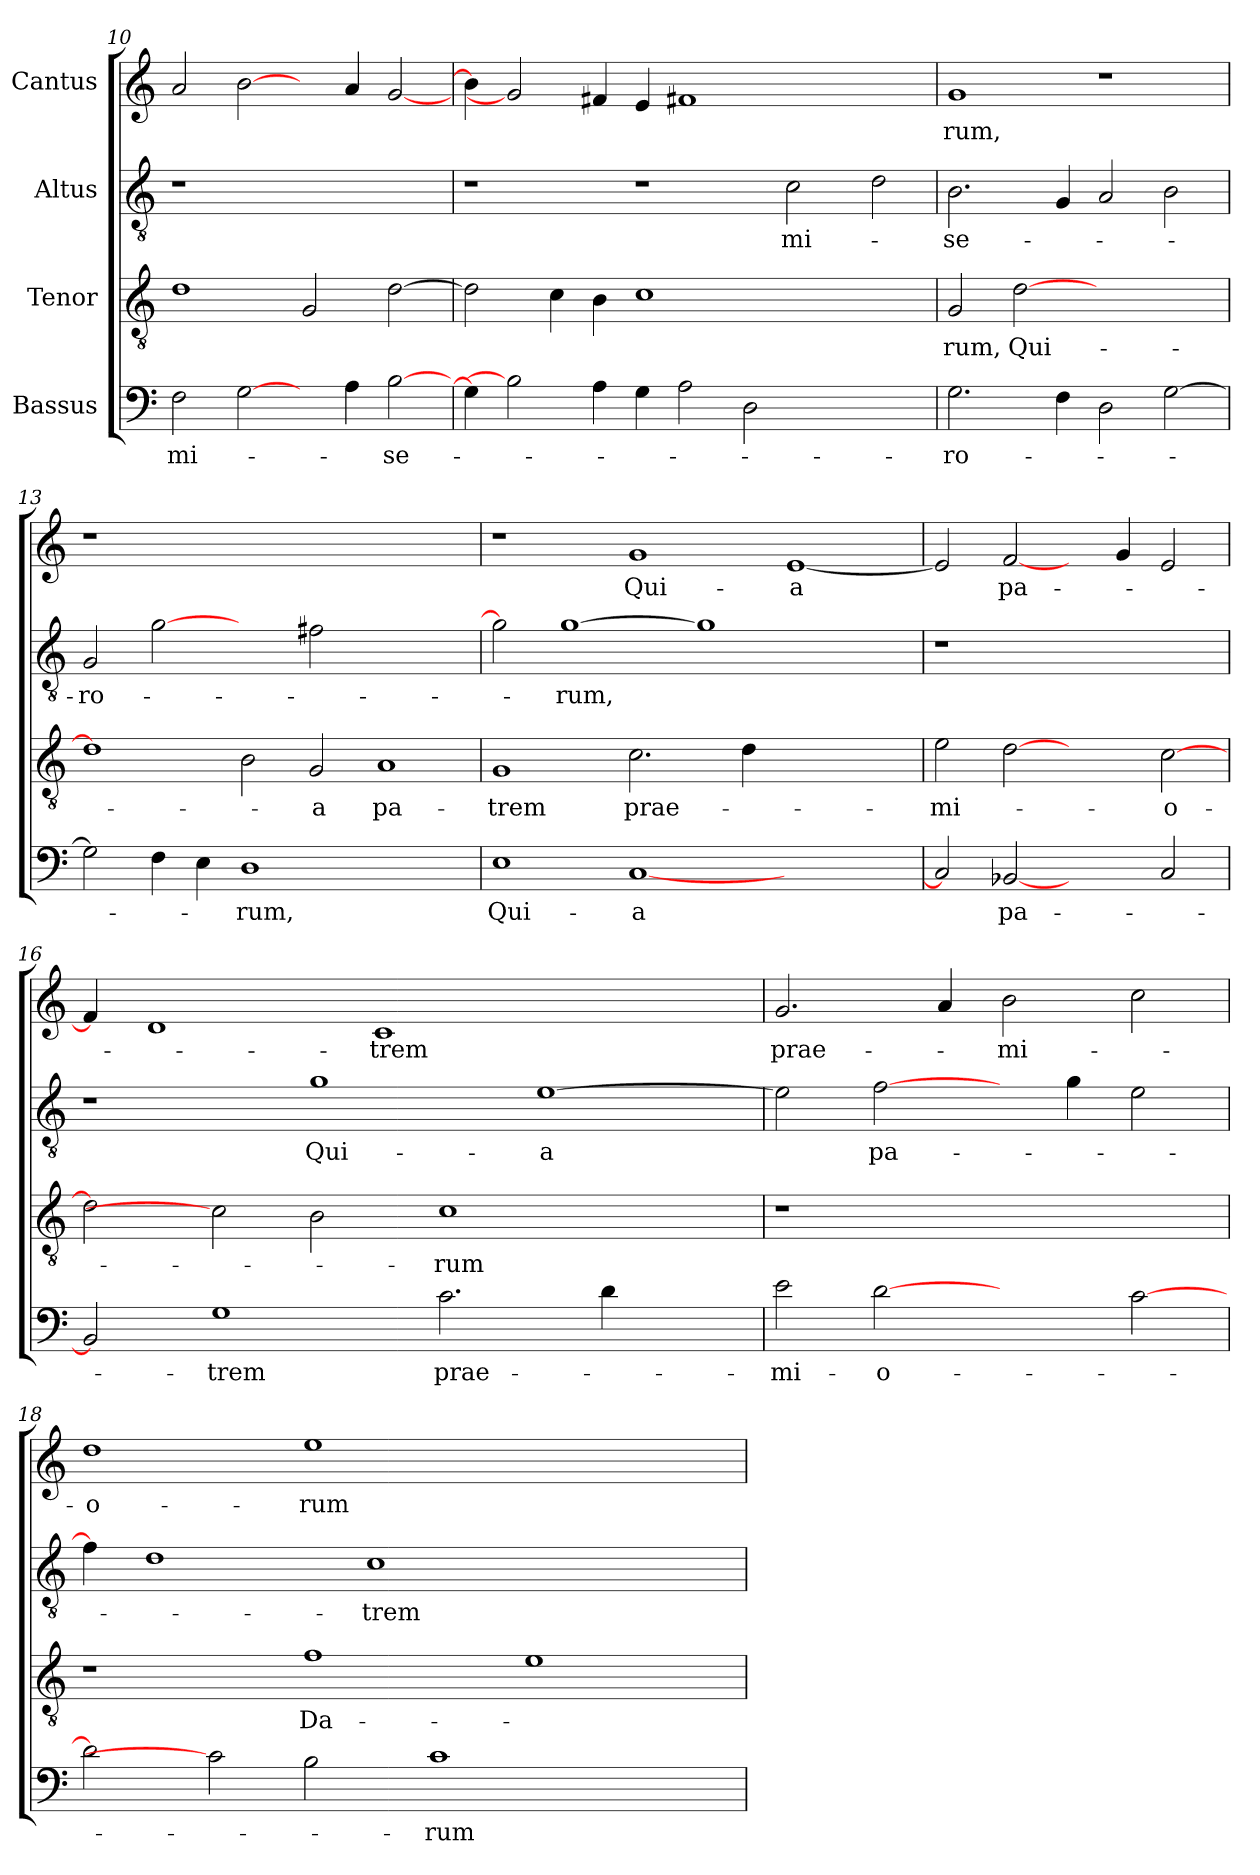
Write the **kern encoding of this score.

**kern	**text	**kern	**text	**kern	**text	**kern	**text
*part4	*part4	*part3	*part3	*part2	*part2	*part1	*part1
*staff4	*staff4	*staff3	*staff3	*staff2	*staff2	*staff1	*staff1
*I"Bassus	*	*I"Tenor	*	*I"Altus	*	*I"Cantus	*
*clefF4	*	*clefGv2	*	*clefGv2	*	*clefG2	*
*k[]	*	*k[]	*	*k[]	*	*k[]	*
*C:	*	*C:	*	*C:	*	*C:	*
=10	=10	=10	=10	=10	=10	=10	=10
!	!LO:LY:i	!	!	!	!	!	!
2F\	mi-	1d\	.	1r	.	2a/	.
[2G\	.	.	.	.	.	[2b\	.
4ryy	.	2G/	.	1ryy	.	4ryy	.
4A\	.	.	.	.	.	4a/	.
!	!LO:LY:i	!	!	!	!	!	!
[2B\	-se-	[2d\	.	.	.	[2g/	.
=11	=11	=11	=11	=11	=11	=11	=11
4G\]	.	2d\]	.	1r	.	4b\]	.
2B\]	.	.	.	.	.	2g/]	.
.	.	4c\	.	.	.	.	.
4A\	.	4B\	.	.	.	4f#X/	.
4G\	.	1c\	.	1r	.	4e/	.
2A\	.	.	.	.	.	1f#X/	.
2D\	.	.	.	.	.	.	.
!	!	!	!	!	!LO:LY:i	!	!
.	.	1ryy	.	2c\	mi-	.	.
2.ryy	.	.	.	.	.	2.ryy	.
.	.	.	.	2d\	.	.	.
=12	=12	=12	=12	=12	=12	=12	=12
!	!LO:LY:i	!	!	!	!LO:LY:i	!	!
2.G\	-ro-	2G/	-rum,	2.B\	-se-	1g/	-rum,
.	.	[2d\	Qui-	.	.	.	.
4F\	.	.	.	4G/	.	.	.
2D\	.	1ryy	.	2A/	.	1r	.
[2G\	.	.	.	2B\	.	.	.
!!LO:LB:g=z
=13	=13	=13	=13	=13	=13	=13	=13
!	!	!	!	!	!LO:LY:i	!	!
2G\]	.	1d\]	.	2G/	-ro-	1r	.
4F\	.	.	.	[2g\	.	.	.
4E\	.	.	.	.	.	.	.
!	!LO:LY:i	!	!	!	!	!	!
1D\	-rum,	2B\	.	2ryy	.	0ryy	.
.	.	2G/	-a	2f#X\	.	.	.
1ryy	.	1A/	pa-	1ryy	.	.	.
=14	=14	=14	=14	=14	=14	=14	=14
!	!LO:LY:i	!	!	!	!	!	!
1E\	Qui-	1G/	-trem	2g\]	.	1r	.
!	!	!	!	!	!LO:LY:i	!	!
.	.	.	.	[1g\	-rum,	.	.
!	!LO:LY:i	!	!	!	!	!	!
[1C/	-a	2.c\	prae-	.	.	1g/	Qui-
.	.	.	.	1g\]	.	.	.
.	.	4d\	.	.	.	.	.
1ryy	.	1ryy	.	.	.	[1e/	-a
.	.	.	.	2ryy	.	.	.
=15	=15	=15	=15	=15	=15	=15	=15
2C/]	.	2e\	-mi-	1r	.	2e/]	.
!	!LO:LY:i	!	!	!	!	!	!
[2BB-X/	pa-	[2d\	.	.	.	[2f/	pa-
2ryy	.	2ryy	.	1ryy	.	4ryy	.
.	.	.	.	.	.	4g/	.
2C/	.	[2c\	-o-	.	.	2e/	.
=16	=16	=16	=16	=16	=16	=16	=16
2BB-/]	.	2d\]	.	1r	.	4f/]	.
.	.	.	.	.	.	1d/	.
!	!LO:LY:i	!	!	!	!	!	!
1G\	-trem	2c\]	.	.	.	.	.
!	!	!	!	!	!LO:LY:i	!	!
.	.	2B\	.	1g\	Qui-	.	.
.	.	.	.	.	.	1c/	-trem
!	!LO:LY:i	!	!	!	!	!	!
2.c\	prae-	1c\	-rum	.	.	.	.
!	!	!	!	!	!LO:LY:i	!	!
.	.	.	.	[1e\	-a	.	.
4d\	.	.	.	.	.	2.ryy	.
2ryy	.	2ryy	.	.	.	.	.
=17	=17	=17	=17	=17	=17	=17	=17
!	!LO:LY:i	!	!	!	!	!	!
2e\	-mi-	1r	.	2e\]	.	2.g/	prae-
!	!LO:LY:i	!	!	!	!LO:LY:i	!	!
[2d\	-o-	.	.	[2f\	pa-	.	.
.	.	.	.	.	.	4a/	.
2ryy	.	1ryy	.	4ryy	.	2b\	-mi-
.	.	.	.	4g\	.	.	.
[2c\	.	.	.	2e\	.	2cc\	.
=18	=18	=18	=18	=18	=18	=18	=18
2d\]	.	1r	.	4f\]	.	1dd\	-o-
.	.	.	.	1d\	.	.	.
2c\]	.	.	.	.	.	.	.
2B\	.	1f\	Da-	.	.	1ee\	-rum
!	!	!	!	!	!LO:LY:i	!	!
.	.	.	.	1c\	-trem	.	.
!	!LO:LY:i	!	!	!	!	!	!
1c\	-rum	.	.	.	.	.	.
.	.	1e\	.	.	.	1ryy	.
.	.	.	.	2.ryy	.	.	.
2ryy	.	.	.	.	.	.	.
=	=	=	=	=	=	=	=
*-	*-	*-	*-	*-	*-	*-	*-
